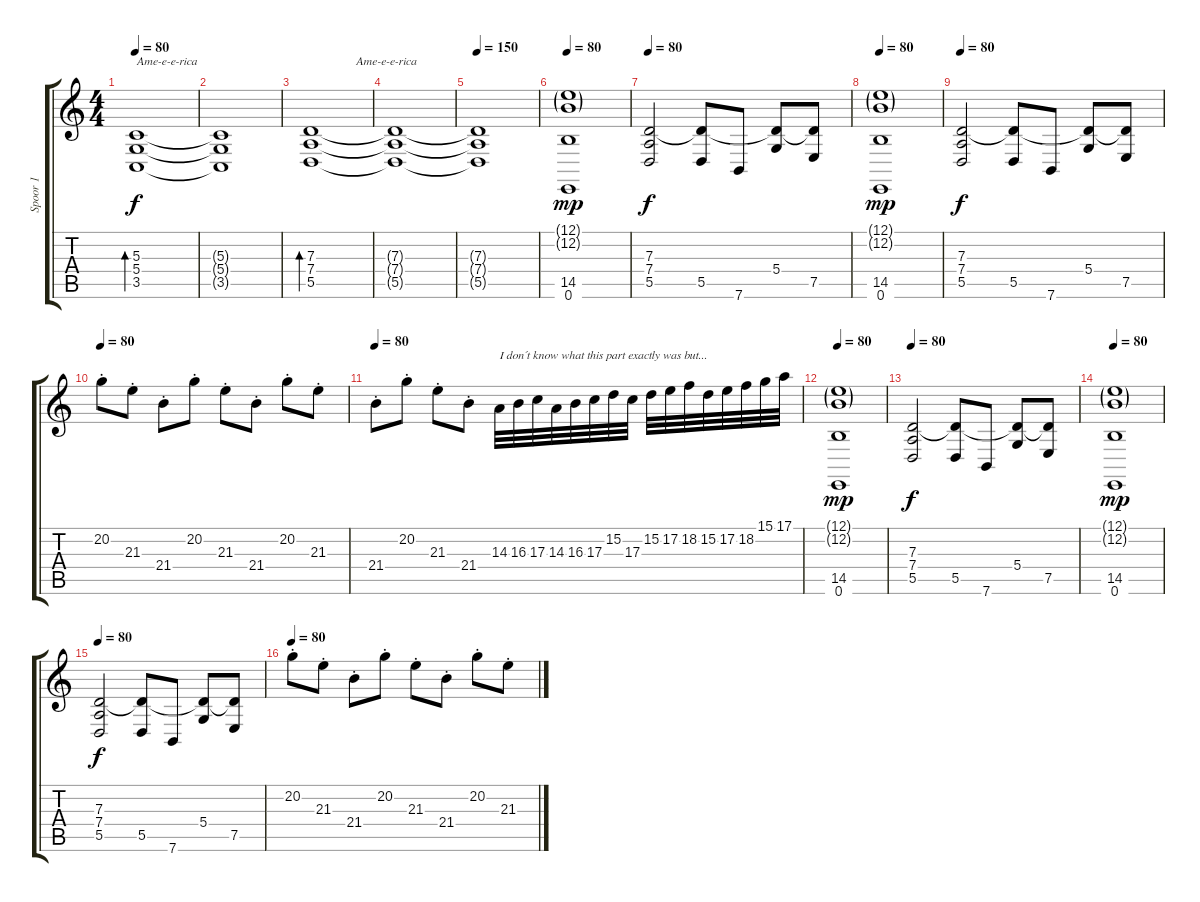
\track ("Spoor 1" "Spoor 1") {instrument lead1square}
\staff {score tabs}
\tuning (E4 B3 G3 D3 A2 E2) {hide}
\ts (4 4)
\tempo 80
\tempo 140
\tempo 80
\clef g2
\ks c
(5.3 5.4 3.5).1{bd 480 txt "Ame-e-e-rica" dy f instrument electricguitarjazz} |
(5.3{t} 5.4{t} 3.5{t}).1 |
(7.3 7.4 5.5).1{bd 480 txt "               Ame-e-e-rica"} |
(7.3{t} 7.4{t} 5.5{t}).1 |
\tempo 150
(7.3{t} 7.4{t} 5.5{t}).1 |
\tempo 80
(12.1{g} 12.2{g} 14.5 0.6).1{dy mp instrument lead1square} |
\tempo 80
(7.3 7.4 5.5).2{dy f} (7.3{t} 5.5).8 7.6.8 (7.3{t} 5.4).8 (7.3{t} 7.5).8 |
\tempo 80
(12.1{g} 12.2{g} 14.5 0.6).1{dy mp instrument lead1square} |
\tempo 80
(7.3 7.4 5.5).2{dy f} (7.3{t} 5.5).8 7.6.8 (7.3{t} 5.4).8 (7.3{t} 7.5).8 |
\tempo 80
20.2{st}.8 21.3{st}.8 21.4{st}.8 20.2{st}.8 21.3{st}.8 21.4{st}.8 20.2{st}.8 21.3{st}.8 |
\tempo 80
21.4{st}.8 20.2{st}.8 21.3{st}.8 21.4{st}.8 14.3.32{txt "I don´t know what this part exactly was but..." volume 8 instrument lead5charang} 16.3.32 17.3.32 14.3.32 16.3.32 17.3.32 15.2.32 17.3.32 15.2.32 17.2.32 18.2.32 15.2.32 17.2.32 18.2.32 15.1.32 17.1.32 |
\tempo 80
(12.1{g} 12.2{g} 14.5 0.6).1{dy mp volume 6 instrument lead1square} |
\tempo 80
(7.3 7.4 5.5).2{dy f} (7.3{t} 5.5).8 7.6.8 (7.3{t} 5.4).8 (7.3{t} 7.5).8 |
\tempo 80
(12.1{g} 12.2{g} 14.5 0.6).1{dy mp instrument lead1square} |
\tempo 80
(7.3 7.4 5.5).2{dy f} (7.3{t} 5.5).8 7.6.8 (7.3{t} 5.4).8 (7.3{t} 7.5).8 |
\tempo 80
20.2{st}.8 21.3{st}.8 21.4{st}.8 20.2{st}.8 21.3{st}.8 21.4{st}.8 20.2{st}.8 21.3{st}.8
